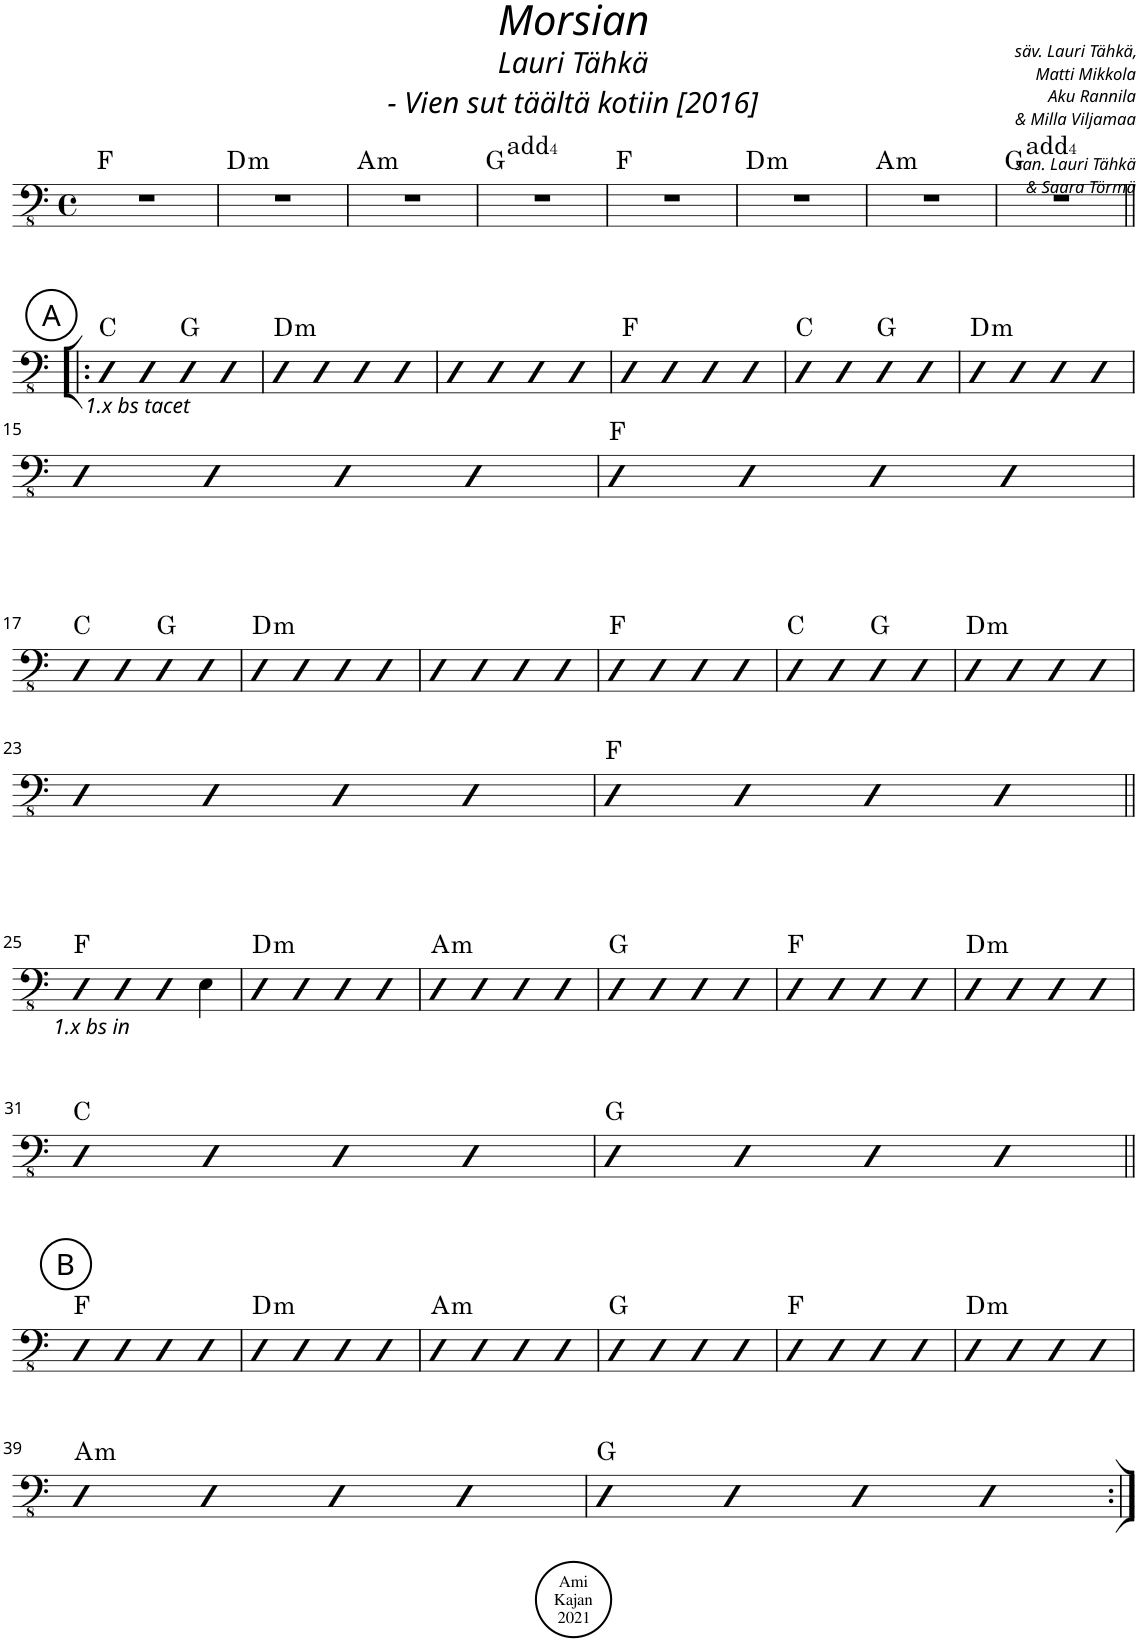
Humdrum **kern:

**kern	**harte
*part1	*part1
*staff1	*
*I"Acoustic Bass	*
*I'Bass	*
*clefFv4	*
*k[]	*
*M4/4	*
*met(c)	*
=1	=1
1r	F:maj
=2	=2
!	!LO:H:kt=m
1r	D:min
=3	=3
!	!LO:H:kt=m
1r	A:min
=4	=4
1r	G:maj(4)
=5	=5
1r	F:maj
=6	=6
!	!LO:H:kt=m
1r	D:min
=7	=7
!	!LO:H:kt=m
1r	A:min
=8	=8
1r	G:maj(4)
!!LO:LB:g=z
!!LO:REH:place=s1:a:cj:enc=circle:fs=14:t=A
=9!|:	=9!|:
!LO:TX:b:i:t=1.x bs tacet	!
4DD	C:maj
4DD	.
4DD	G:maj
4DD	.
=10	=10
!	!LO:H:kt=m
4DD	D:min
4DD	.
4DD	.
4DD	.
=11	=11
4DD	.
4DD	.
4DD	.
4DD	.
=12	=12
4DD	F:maj
4DD	.
4DD	.
4DD	.
=13	=13
4DD	C:maj
4DD	.
4DD	G:maj
4DD	.
=14	=14
!	!LO:H:kt=m
4DD	D:min
4DD	.
4DD	.
4DD	.
!!LO:LB:g=z
=15	=15
4DD	.
4DD	.
4DD	.
4DD	.
=16	=16
4DD	F:maj
4DD	.
4DD	.
4DD	.
!!LO:LB:g=z
=17	=17
4DD	C:maj
4DD	.
4DD	G:maj
4DD	.
=18	=18
!	!LO:H:kt=m
4DD	D:min
4DD	.
4DD	.
4DD	.
=19	=19
4DD	.
4DD	.
4DD	.
4DD	.
=20	=20
4DD	F:maj
4DD	.
4DD	.
4DD	.
=21	=21
4DD	C:maj
4DD	.
4DD	G:maj
4DD	.
=22	=22
!	!LO:H:kt=m
4DD	D:min
4DD	.
4DD	.
4DD	.
!!LO:LB:g=z
=23	=23
4DD	.
4DD	.
4DD	.
4DD	.
=24	=24
4DD	F:maj
4DD	.
4DD	.
4DD	.
!!LO:LB:g=z
=25||	=25||
!LO:TX:b:i:t=1.x bs in	!
4DD	F:maj
4DD	.
4DD	.
4EE\	.
=26	=26
!	!LO:H:kt=m
4DD	D:min
4DD	.
4DD	.
4DD	.
=27	=27
!	!LO:H:kt=m
4DD	A:min
4DD	.
4DD	.
4DD	.
=28	=28
4DD	G:maj
4DD	.
4DD	.
4DD	.
=29	=29
4DD	F:maj
4DD	.
4DD	.
4DD	.
=30	=30
!	!LO:H:kt=m
4DD	D:min
4DD	.
4DD	.
4DD	.
!!LO:LB:g=z
=31	=31
4DD	C:maj
4DD	.
4DD	.
4DD	.
=32	=32
4DD	G:maj
4DD	.
4DD	.
4DD	.
!!LO:LB:g=z
!!LO:REH:place=s1:a:cj:enc=circle:fs=14:t=B
=33||	=33||
4DD	F:maj
4DD	.
4DD	.
4DD	.
=34	=34
!	!LO:H:kt=m
4DD	D:min
4DD	.
4DD	.
4DD	.
=35	=35
!	!LO:H:kt=m
4DD	A:min
4DD	.
4DD	.
4DD	.
=36	=36
4DD	G:maj
4DD	.
4DD	.
4DD	.
=37	=37
4DD	F:maj
4DD	.
4DD	.
4DD	.
=38	=38
!	!LO:H:kt=m
4DD	D:min
4DD	.
4DD	.
4DD	.
!!LO:LB:g=z
=39	=39
!	!LO:H:kt=m
4DD	A:min
4DD	.
4DD	.
4DD	.
=40	=40
4DD	G:maj
4DD	.
4DD	.
4DD	.
=:|!	=:|!
*-	*-
